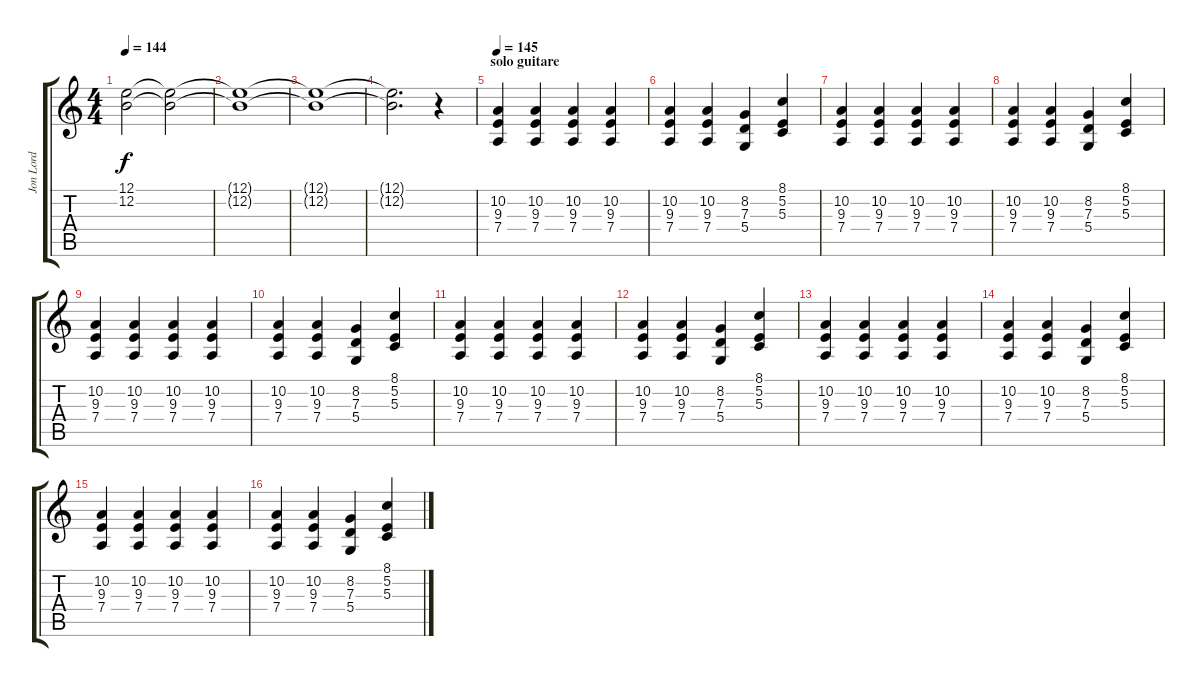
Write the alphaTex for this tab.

\track ("Jon Lord" "Jon Lord") {instrument drawbarorgan}
\staff {score tabs}
\tuning (E4 B3 G3 D3 A2 E2) {hide}
\ts (4 4)
\tempo 144
\clef g2
\ks c
(12.1{t} 12.2{t}).2{dy f} (12.1{t} 12.2{t}).2 |
(12.1{t} 12.2{t}).1 |
(12.1{t} 12.2{t}).1 |
(12.1{t} 12.2{t}).2{d} r.4 |
\section ("" "solo guitare")
\tempo 145
(10.2 9.3 7.4).4{volume 12} (10.2 9.3 7.4).4 (10.2 9.3 7.4).4 (10.2 9.3 7.4).4 |
(10.2 9.3 7.4).4 (10.2 9.3 7.4).4 (8.2 7.3 5.4).4 (8.1 5.2 5.3).4 |
(10.2 9.3 7.4).4 (10.2 9.3 7.4).4 (10.2 9.3 7.4).4 (10.2 9.3 7.4).4 |
(10.2 9.3 7.4).4 (10.2 9.3 7.4).4 (8.2 7.3 5.4).4 (8.1 5.2 5.3).4 |
(10.2 9.3 7.4).4 (10.2 9.3 7.4).4 (10.2 9.3 7.4).4 (10.2 9.3 7.4).4 |
(10.2 9.3 7.4).4 (10.2 9.3 7.4).4 (8.2 7.3 5.4).4 (8.1 5.2 5.3).4 |
(10.2 9.3 7.4).4 (10.2 9.3 7.4).4 (10.2 9.3 7.4).4 (10.2 9.3 7.4).4 |
(10.2 9.3 7.4).4 (10.2 9.3 7.4).4 (8.2 7.3 5.4).4 (8.1 5.2 5.3).4 |
(10.2 9.3 7.4).4 (10.2 9.3 7.4).4 (10.2 9.3 7.4).4 (10.2 9.3 7.4).4 |
(10.2 9.3 7.4).4 (10.2 9.3 7.4).4 (8.2 7.3 5.4).4 (8.1 5.2 5.3).4 |
(10.2 9.3 7.4).4 (10.2 9.3 7.4).4 (10.2 9.3 7.4).4 (10.2 9.3 7.4).4 |
(10.2 9.3 7.4).4 (10.2 9.3 7.4).4 (8.2 7.3 5.4).4 (8.1 5.2 5.3).4
